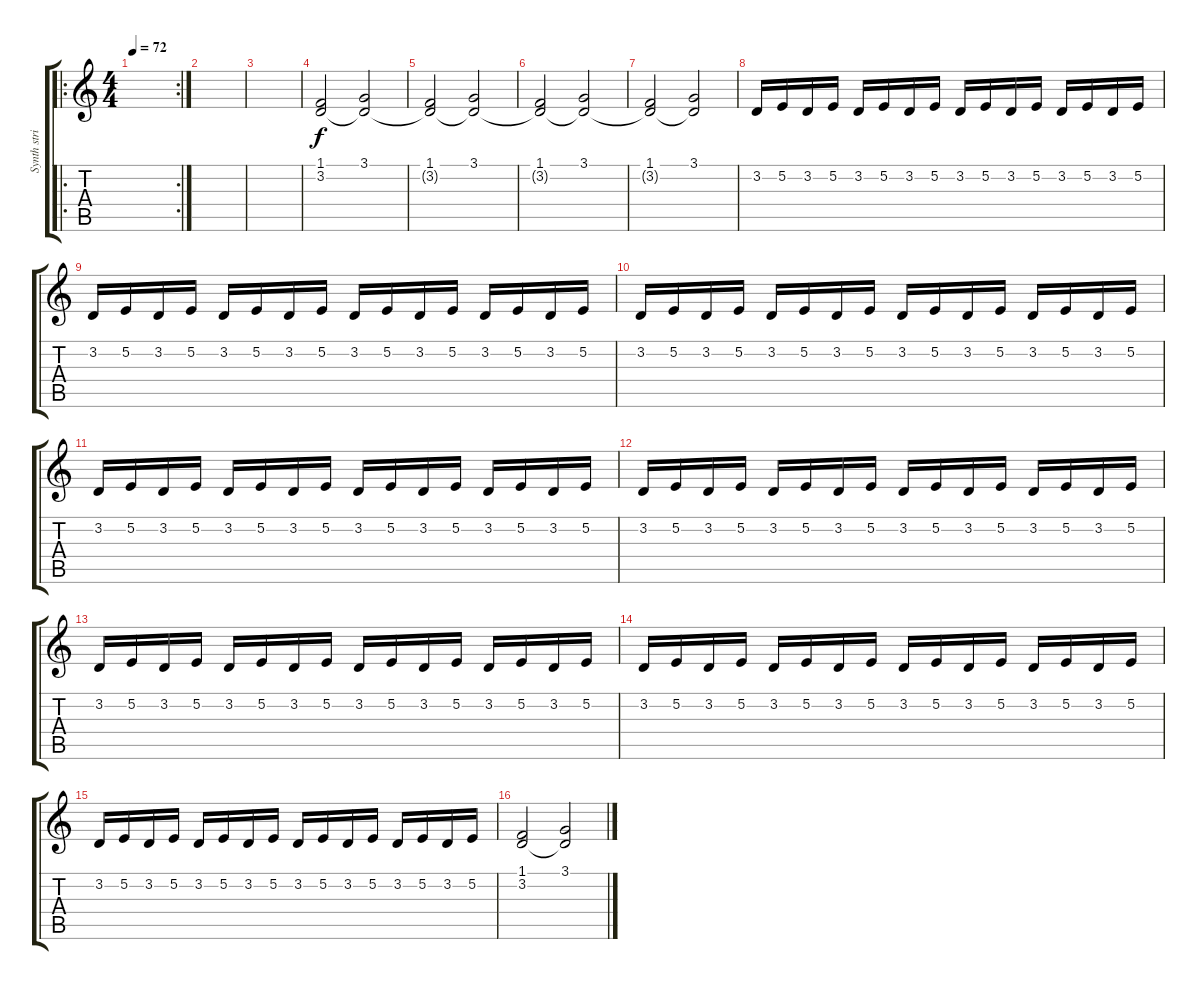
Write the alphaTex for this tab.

\track ("Synth strings" "Synth stri") {instrument synthstrings1}
\staff {score tabs}
\tuning (E4 B3 G3 D3 A2 D2) {hide}
\ro
\rc 2
\ts (4 4)
\tempo 72
\clef g2
\ks c
|
|
|
(1.1 3.2).2 (3.1 3.2{t}).2 |
(1.1 3.2{t}).2 (3.1 3.2{t}).2 |
(1.1 3.2{t}).2 (3.1 3.2{t}).2 |
(1.1 3.2{t}).2 (3.1 3.2{t}).2 |
3.2.16{volume 16} 5.2.16 3.2.16 5.2.16 3.2.16 5.2.16 3.2.16 5.2.16 3.2.16 5.2.16 3.2.16 5.2.16 3.2.16 5.2.16 3.2.16 5.2.16 |
3.2.16 5.2.16 3.2.16 5.2.16 3.2.16 5.2.16 3.2.16 5.2.16 3.2.16 5.2.16 3.2.16 5.2.16 3.2.16 5.2.16 3.2.16 5.2.16 |
3.2.16 5.2.16 3.2.16 5.2.16 3.2.16 5.2.16 3.2.16 5.2.16 3.2.16 5.2.16 3.2.16 5.2.16 3.2.16 5.2.16 3.2.16 5.2.16 |
3.2.16 5.2.16 3.2.16 5.2.16 3.2.16 5.2.16 3.2.16 5.2.16 3.2.16 5.2.16 3.2.16 5.2.16 3.2.16 5.2.16 3.2.16 5.2.16 |
3.2.16{volume 16} 5.2.16 3.2.16 5.2.16 3.2.16 5.2.16 3.2.16 5.2.16 3.2.16 5.2.16 3.2.16 5.2.16 3.2.16 5.2.16 3.2.16 5.2.16 |
3.2.16 5.2.16 3.2.16 5.2.16 3.2.16 5.2.16 3.2.16 5.2.16 3.2.16 5.2.16 3.2.16 5.2.16 3.2.16 5.2.16 3.2.16 5.2.16 |
3.2.16 5.2.16 3.2.16 5.2.16 3.2.16 5.2.16 3.2.16 5.2.16 3.2.16 5.2.16 3.2.16 5.2.16 3.2.16 5.2.16 3.2.16 5.2.16 |
3.2.16 5.2.16 3.2.16 5.2.16 3.2.16 5.2.16 3.2.16 5.2.16 3.2.16 5.2.16 3.2.16 5.2.16 3.2.16 5.2.16 3.2.16 5.2.16 |
(1.1 3.2).2 (3.1 3.2{t}).2
